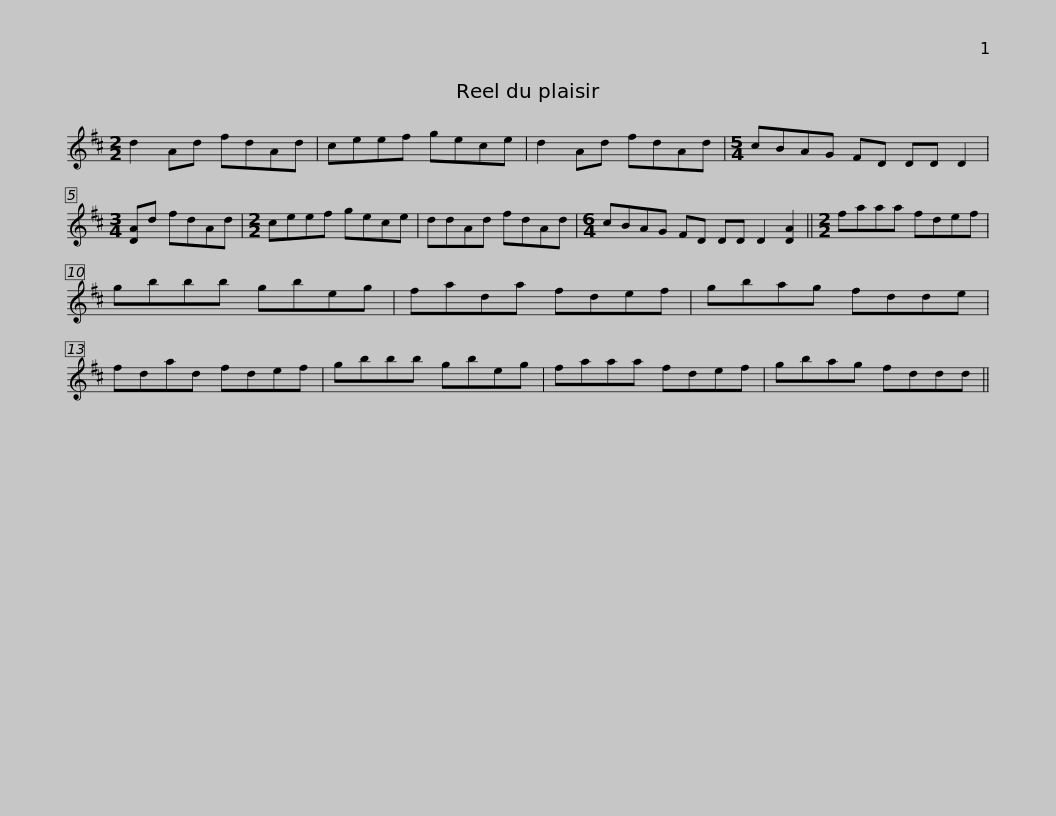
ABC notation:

X:1
L:1/8
M:2/2
I:linebreak $
K:D
V:1 treble
V:1
 d2 Ad fdAd | ceef gece | d2 Ad fdAd |[M:5/4] cBAG FD DD D2 |[M:3/4] [DA]d fdAd |$ %5
[M:2/2] ceef gece | ddAd fdAd |[M:6/4] cBAG FD DD D2 [DA]2 ||[M:2/2] faaa fdef |$ gbbb gbeg | %10
 fada fdef | gbag fdde | fdad fdef | gbbb gbeg |$ faaa fdef | %15
 gbag fddd || %16
